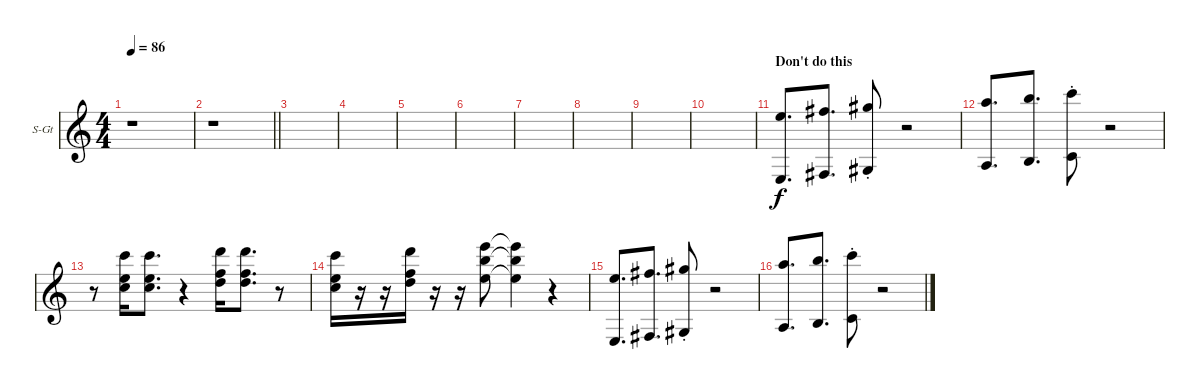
\bracketExtendMode groupsimilarinstruments
\firstSystemTrackNameOrientation horizontal
\otherSystemsTrackNameOrientation horizontal
\track ("Sax/Wind Instruments(Helliwell)" "S-Gt") {instrument altosax}
\staff {score}
\tuning (E4 B3 G3 D3 A2 E2)
\displaytranspose 12
\ts (4 4)
\tempo 86
\clef g2
\ks c
r.1{dy f} |
\barLineRight lightlight
r.1 |
|
|
|
|
|
|
|
|
\section ("" "Don't do this")
(0.6 5.2).8{d} (2.6 7.2).8{d} (4.6{st} 4.1{st}).8 r.2 |
(5.1 5.6).8{d} (7.1 7.6).8{d} (8.1{st} 8.6).8 r.2 |
r.8 (13.2 15.5 0.1).16 (13.2 15.5 0.1).8{d} r.4 (15.2 17.5 15.4).16 (15.2 17.5 15.4).8{d} r.8 |
(13.2 15.5 0.1).16 r.16 r.16 (15.2 12.4 10.3).16 r.16 r.16 (12.1 14.4 12.2).8 (12.1{t} 14.4{t} 12.2{t}).4 r.4 |
(0.6 5.2).8{d} (2.6 7.2).8{d} (4.6{st} 4.1{st}).8 r.2 |
(5.1 5.6).8{d} (7.1 7.6).8{d} (8.1{st} 8.6).8 r.2
